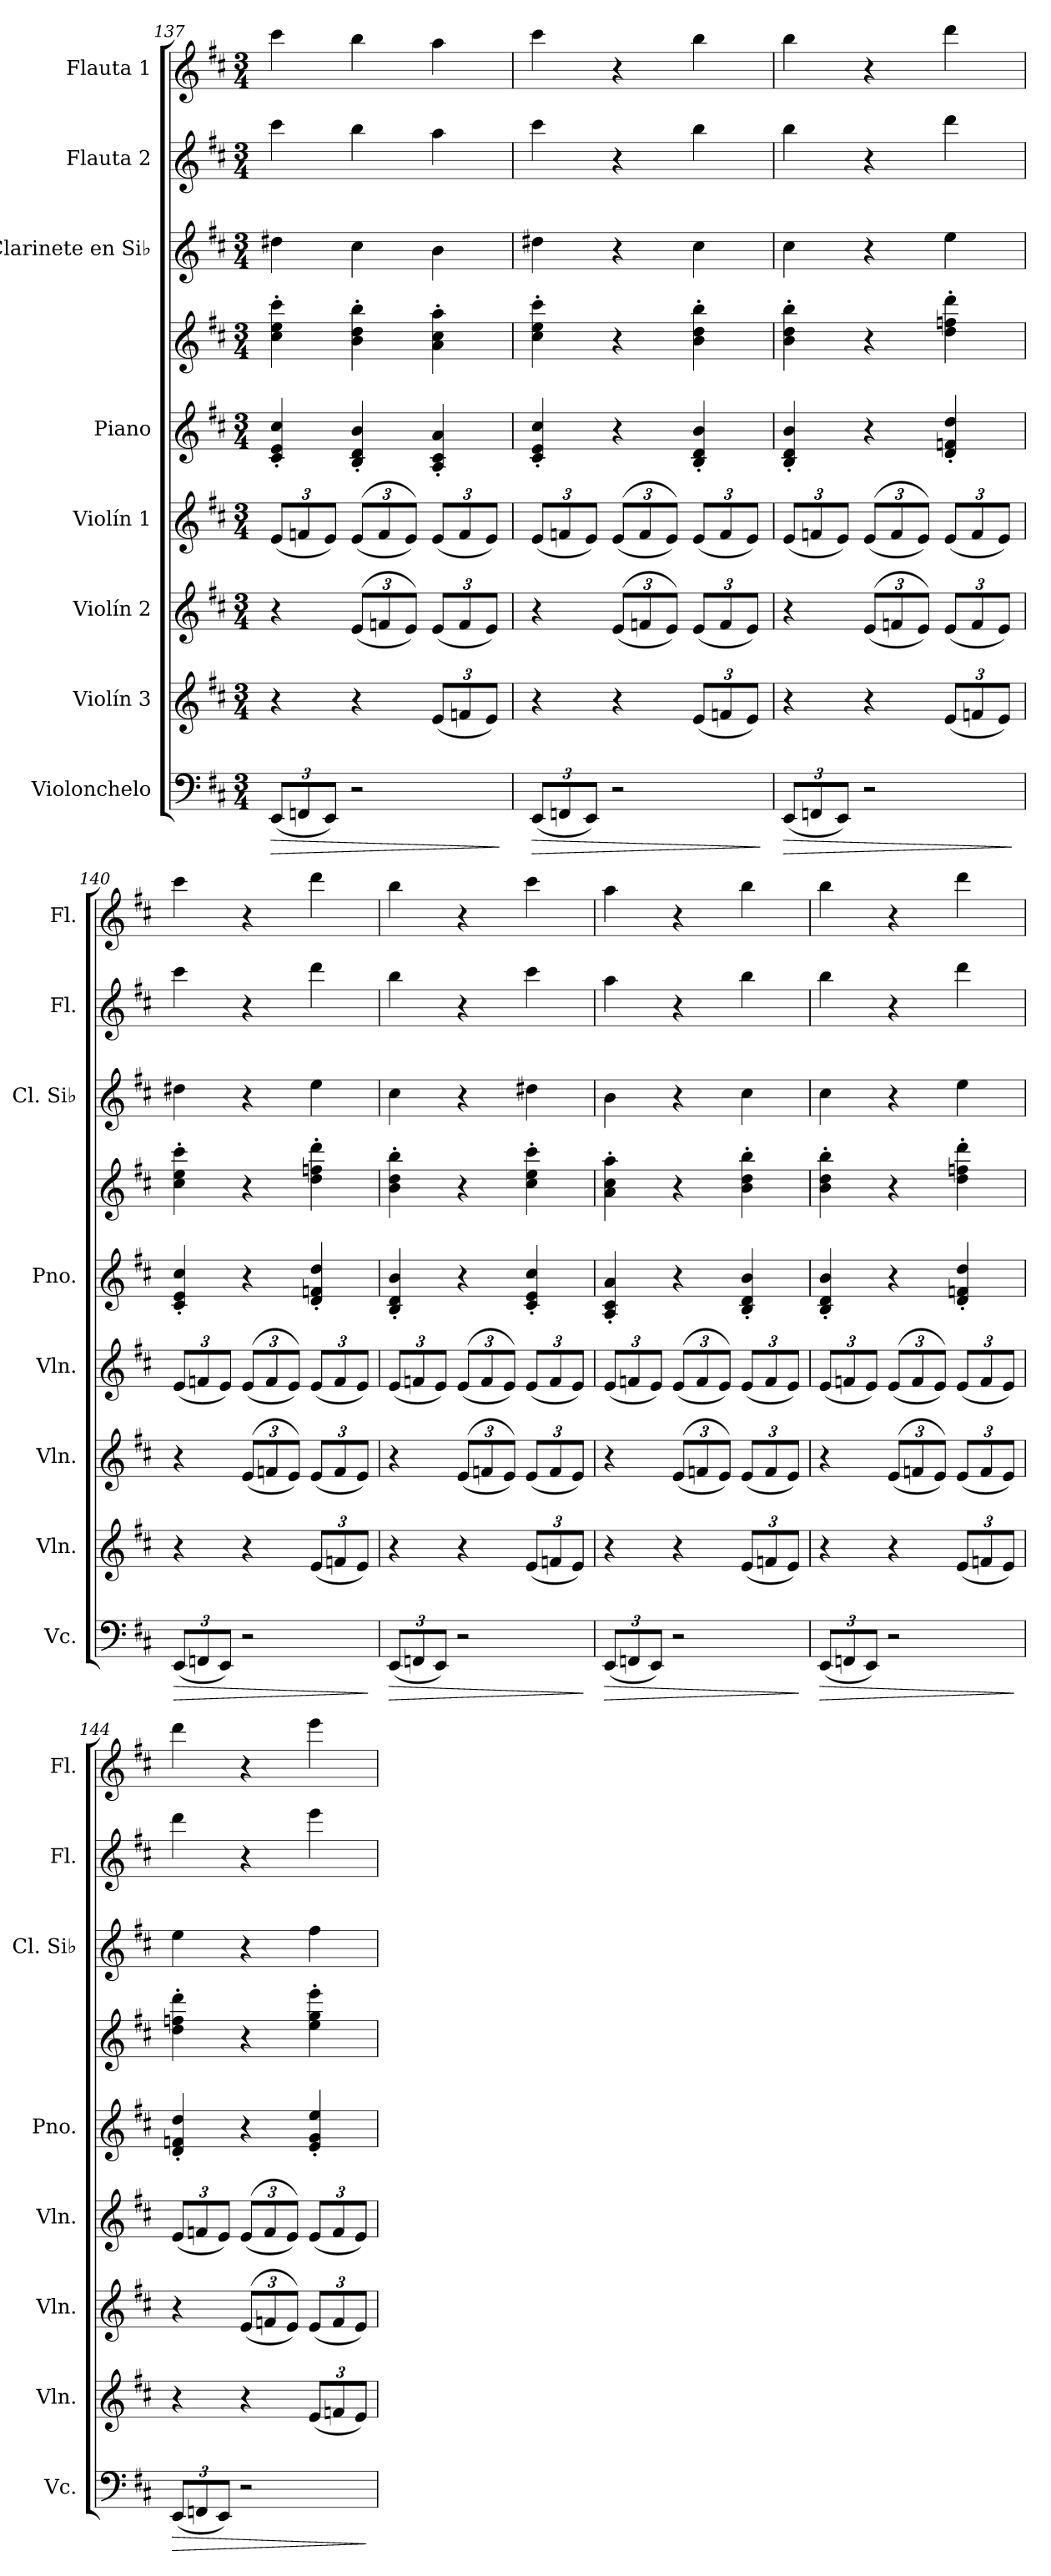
**kern	**dynam	**kern	**kern	**kern	**kern	**kern	**kern	**kern	**kern
*part8	*part8	*part7	*part6	*part5	*part4	*part4	*part3	*part2	*part1
*staff9	*staff9	*staff8	*staff7	*staff6	*staff5	*staff4	*staff3	*staff2	*staff1
*I"Violonchelo	*	*I"Violín 3	*I"Violín 2	*I"Violín 1	*I"Piano	*	*I"Clarinete en Si♭	*I"Flauta 2	*I"Flauta 1
*I'Vc.	*	*I'Vln.	*I'Vln.	*I'Vln.	*I'Pno.	*	*I'Cl. Si♭	*I'Fl.	*I'Fl.
*clefF4	*	*clefG2	*clefG2	*clefG2	*clefG2	*clefG2	*clefG2	*clefG2	*clefG2
*	*	*	*	*	*	*	*ITrd1c2	*	*
*k[f#c#]	*	*k[f#c#]	*k[f#c#]	*k[f#c#]	*k[f#c#]	*k[f#c#]	*k[]	*k[f#c#]	*k[f#c#]
*M3/4	*	*M3/4	*M3/4	*M3/4	*M3/4	*M3/4	*M3/4	*M3/4	*M3/4
*Xbrackettup	*	*	*	*	*	*	*	*	*
=137	=137	=137	=137	=137	=137	=137	=137	=137	=137
!	!LO:HP:b	!	!	!	!	!	!	!	!
*	*	*	*	*Xbrackettup	*	*	*	*	*
(<12EE/L	>	4r	4r	(<12e/L	4c#/' 4e/' 4cc#/'	4cc#\' 4ee\' 4ccc#\'	4cc#X\	4ccc#\	4ccc#\
12FFn/	.	.	.	12fn/	.	.	.	.	.
12EE/J)	.	.	.	12e/J)	.	.	.	.	.
*	*	*	*Xbrackettup	*	*	*	*	*	*
2r	.	4r	(<(<12e/L	(<(<12e/L	4B/' 4d/' 4b/'	4b\' 4dd\' 4bb\'	4b\	4bb\	4bb\
.	.	.	12fn/	12f/	.	.	.	.	.
.	.	.	12e/J))	12e/J))	.	.	.	.	.
*	*	*Xbrackettup	*	*	*	*	*	*	*
.	.	(<12e/L	(<12e/L	(<12e/L	4A/' 4c#/' 4a/'	4a\' 4cc#\' 4aa\'	4a\	4aa\	4aa\
.	.	12fn/	12f/	12f/	.	.	.	.	.
.	.	12e/J)	12e/J)	12e/J)	.	.	.	.	.
.	]	.	.	.	.	.	.	.	.
=138	=138	=138	=138	=138	=138	=138	=138	=138	=138
!	!LO:HP:b	!	!	!	!	!	!	!	!
(<12EE/L	>	4r	4r	(<12e/L	4c#/' 4e/' 4cc#/'	4cc#\' 4ee\' 4ccc#\'	4cc#X\	4ccc#\	4ccc#\
12FFn/	.	.	.	12fn/	.	.	.	.	.
12EE/J)	.	.	.	12e/J)	.	.	.	.	.
2r	.	4r	(<(<12e/L	(<(<12e/L	4r	4r	4r	4r	4r
.	.	.	12fn/	12f/	.	.	.	.	.
.	.	.	12e/J))	12e/J))	.	.	.	.	.
.	.	(<12e/L	(<12e/L	(<12e/L	4B/' 4d/' 4b/'	4b\' 4dd\' 4bb\'	4b\	4bb\	4bb\
.	.	12fn/	12f/	12f/	.	.	.	.	.
.	.	12e/J)	12e/J)	12e/J)	.	.	.	.	.
.	]	.	.	.	.	.	.	.	.
!!LO:PB:g=z
=139	=139	=139	=139	=139	=139	=139	=139	=139	=139
!	!LO:HP:b	!	!	!	!	!	!	!	!
(<12EE/L	>	4r	4r	(<12e/L	4B/' 4d/' 4b/'	4b\' 4dd\' 4bb\'	4b\	4bb\	4bb\
12FFn/	.	.	.	12fn/	.	.	.	.	.
12EE/J)	.	.	.	12e/J)	.	.	.	.	.
2r	.	4r	(<(<12e/L	(<(<12e/L	4r	4r	4r	4r	4r
.	.	.	12fn/	12f/	.	.	.	.	.
.	.	.	12e/J))	12e/J))	.	.	.	.	.
.	.	(<12e/L	(<12e/L	(<12e/L	4d/' 4fn/' 4dd/'	4dd\' 4ffn\' 4ddd\'	4dd\	4ddd\	4ddd\
.	.	12fn/	12f/	12f/	.	.	.	.	.
.	.	12e/J)	12e/J)	12e/J)	.	.	.	.	.
.	]	.	.	.	.	.	.	.	.
=140	=140	=140	=140	=140	=140	=140	=140	=140	=140
!	!LO:HP:b	!	!	!	!	!	!	!	!
(<12EE/L	>	4r	4r	(<12e/L	4c#/' 4e/' 4cc#/'	4cc#\' 4ee\' 4ccc#\'	4cc#X\	4ccc#\	4ccc#\
12FFn/	.	.	.	12fn/	.	.	.	.	.
12EE/J)	.	.	.	12e/J)	.	.	.	.	.
2r	.	4r	(<(<12e/L	(<(<12e/L	4r	4r	4r	4r	4r
.	.	.	12fn/	12f/	.	.	.	.	.
.	.	.	12e/J))	12e/J))	.	.	.	.	.
.	.	(<12e/L	(<12e/L	(<12e/L	4d/' 4fn/' 4dd/'	4dd\' 4ffn\' 4ddd\'	4dd\	4ddd\	4ddd\
.	.	12fn/	12f/	12f/	.	.	.	.	.
.	.	12e/J)	12e/J)	12e/J)	.	.	.	.	.
.	]	.	.	.	.	.	.	.	.
=141	=141	=141	=141	=141	=141	=141	=141	=141	=141
!	!LO:HP:b	!	!	!	!	!	!	!	!
(<12EE/L	>	4r	4r	(<12e/L	4B/' 4d/' 4b/'	4b\' 4dd\' 4bb\'	4b\	4bb\	4bb\
12FFn/	.	.	.	12fn/	.	.	.	.	.
12EE/J)	.	.	.	12e/J)	.	.	.	.	.
2r	.	4r	(<(<12e/L	(<(<12e/L	4r	4r	4r	4r	4r
.	.	.	12fn/	12f/	.	.	.	.	.
.	.	.	12e/J))	12e/J))	.	.	.	.	.
.	.	(<12e/L	(<12e/L	(<12e/L	4c#/' 4e/' 4cc#/'	4cc#\' 4ee\' 4ccc#\'	4cc#X\	4ccc#\	4ccc#\
.	.	12fn/	12f/	12f/	.	.	.	.	.
.	.	12e/J)	12e/J)	12e/J)	.	.	.	.	.
.	]	.	.	.	.	.	.	.	.
!!LO:PB:g=z
=142	=142	=142	=142	=142	=142	=142	=142	=142	=142
!	!LO:HP:b	!	!	!	!	!	!	!	!
(<12EE/L	>	4r	4r	(<12e/L	4A/' 4c#/' 4a/'	4a\' 4cc#\' 4aa\'	4a\	4aa\	4aa\
12FFn/	.	.	.	12fn/	.	.	.	.	.
12EE/J)	.	.	.	12e/J)	.	.	.	.	.
2r	.	4r	(<(<12e/L	(<(<12e/L	4r	4r	4r	4r	4r
.	.	.	12fn/	12f/	.	.	.	.	.
.	.	.	12e/J))	12e/J))	.	.	.	.	.
.	.	(<12e/L	(<12e/L	(<12e/L	4B/' 4d/' 4b/'	4b\' 4dd\' 4bb\'	4b\	4bb\	4bb\
.	.	12fn/	12f/	12f/	.	.	.	.	.
.	.	12e/J)	12e/J)	12e/J)	.	.	.	.	.
.	]	.	.	.	.	.	.	.	.
=143	=143	=143	=143	=143	=143	=143	=143	=143	=143
!	!LO:HP:b	!	!	!	!	!	!	!	!
(<12EE/L	>	4r	4r	(<12e/L	4B/' 4d/' 4b/'	4b\' 4dd\' 4bb\'	4b\	4bb\	4bb\
12FFn/	.	.	.	12fn/	.	.	.	.	.
12EE/J)	.	.	.	12e/J)	.	.	.	.	.
2r	.	4r	(<(<12e/L	(<(<12e/L	4r	4r	4r	4r	4r
.	.	.	12fn/	12f/	.	.	.	.	.
.	.	.	12e/J))	12e/J))	.	.	.	.	.
.	.	(<12e/L	(<12e/L	(<12e/L	4d/' 4fn/' 4dd/'	4dd\' 4ffn\' 4ddd\'	4dd\	4ddd\	4ddd\
.	.	12fn/	12f/	12f/	.	.	.	.	.
.	.	12e/J)	12e/J)	12e/J)	.	.	.	.	.
.	]	.	.	.	.	.	.	.	.
=144	=144	=144	=144	=144	=144	=144	=144	=144	=144
!	!LO:HP:b	!	!	!	!	!	!	!	!
(<12EE/L	>	4r	4r	(<12e/L	4d/' 4fn/' 4dd/'	4dd\' 4ffn\' 4ddd\'	4dd\	4ddd\	4ddd\
12FFn/	.	.	.	12fn/	.	.	.	.	.
12EE/J)	.	.	.	12e/J)	.	.	.	.	.
2r	.	4r	(<(<12e/L	(<(<12e/L	4r	4r	4r	4r	4r
.	.	.	12fn/	12f/	.	.	.	.	.
.	.	.	12e/J))	12e/J))	.	.	.	.	.
.	.	(<12e/L	(<12e/L	(<12e/L	4e/' 4g/' 4ee/'	4ee\' 4gg\' 4eee\'	4ee\	4eee\	4eee\
.	.	12fn/	12f/	12f/	.	.	.	.	.
.	.	12e/J)	12e/J)	12e/J)	.	.	.	.	.
.	]	.	.	.	.	.	.	.	.
=	=	=	=	=	=	=	=	=	=
*-	*-	*-	*-	*-	*-	*-	*-	*-	*-
